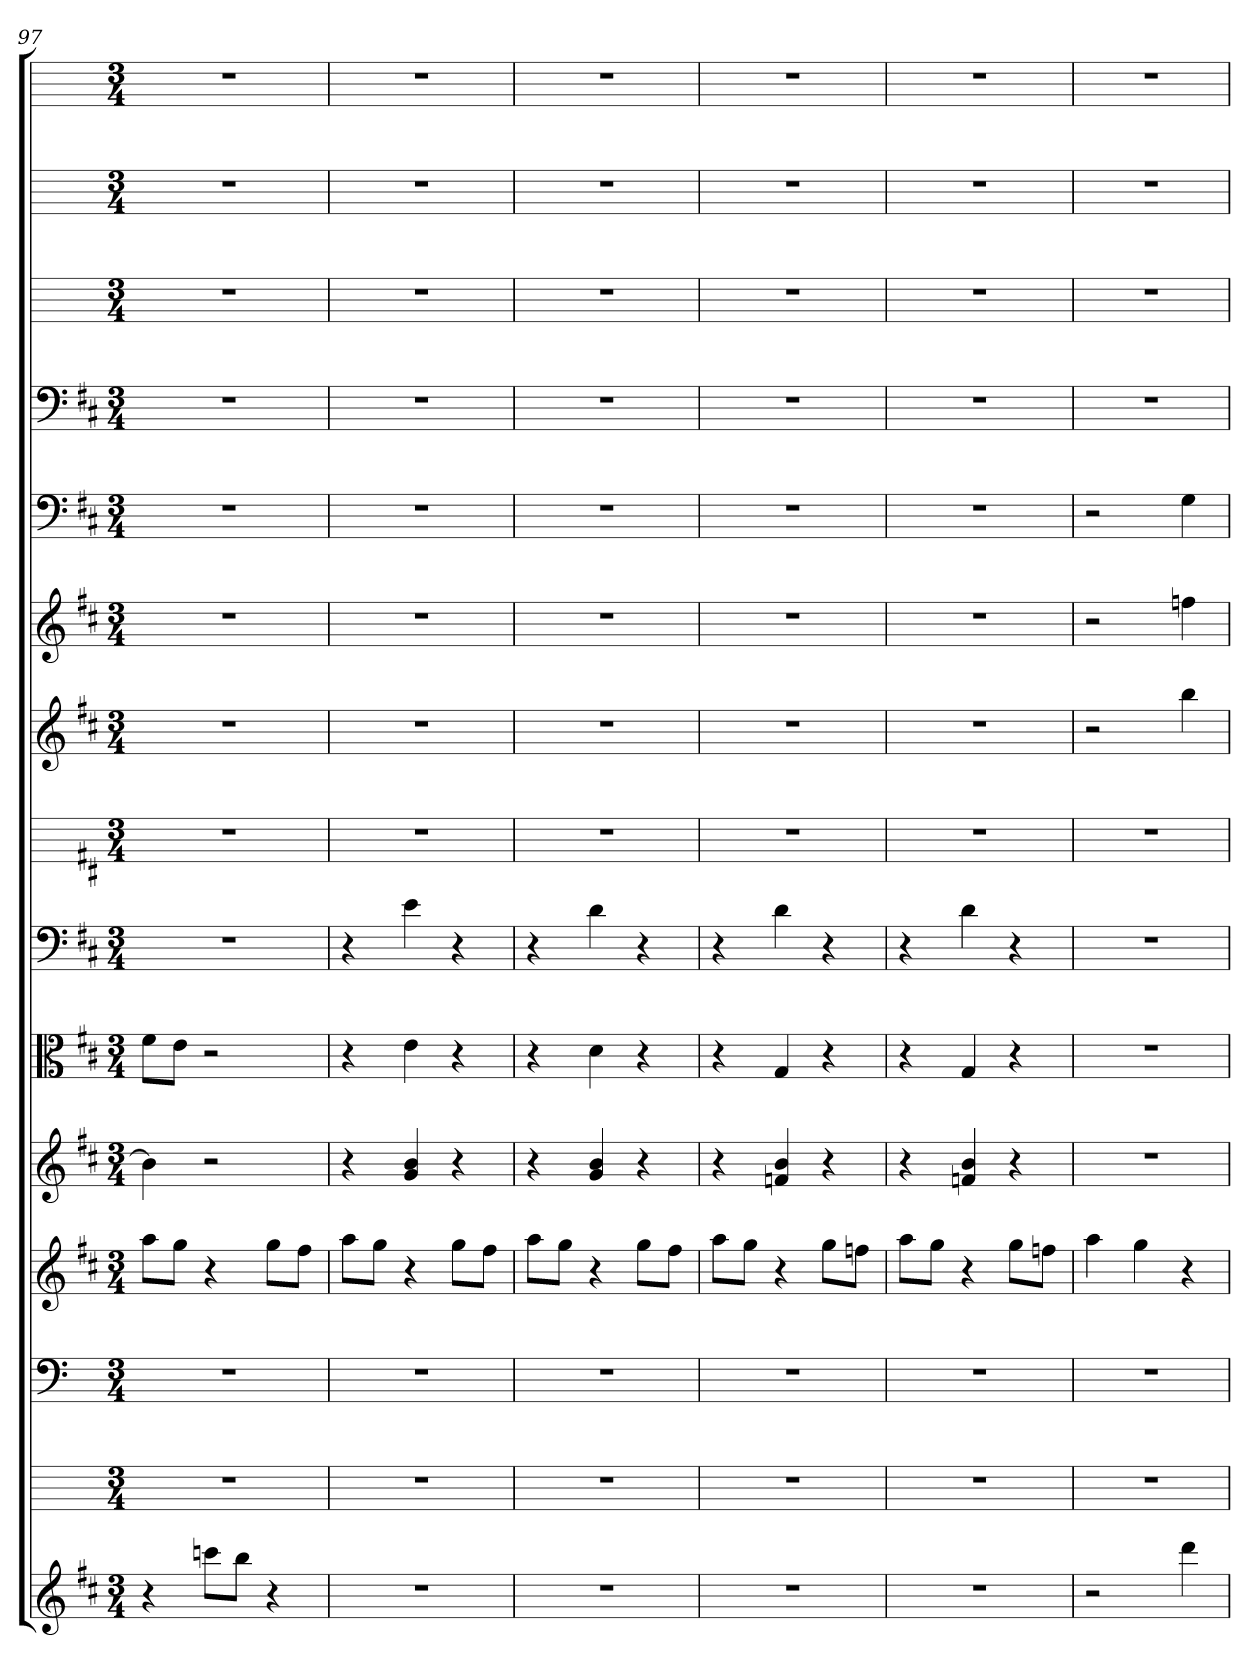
**kern	**kern	**kern	**kern	**kern	**kern	**kern	**kern	**kern	**kern	**kern	**kern	**kern	**kern	**kern
*part15	*part14	*part13	*part12	*part11	*part10	*part9	*part8	*part7	*part6	*part5	*part4	*part3	*part2	*part1
*staff15	*staff14	*staff13	*staff12	*staff11	*staff10	*staff9	*staff8	*staff7	*staff6	*staff5	*staff4	*staff3	*staff2	*staff1
*	*	*clefF4	*	*	*clefC3	*clefF4	*	*	*	*clefF4	*clefF4	*	*	*
*k[f#c#]	*k[]	*k[]	*k[f#c#]	*k[f#c#]	*k[f#c#]	*k[f#c#]	*k[f#c#]	*k[f#c#]	*k[f#c#]	*k[f#c#]	*k[f#c#]	*k[]	*k[]	*k[]
*M3/4	*M3/4	*M3/4	*M3/4	*M3/4	*M3/4	*M3/4	*M3/4	*M3/4	*M3/4	*M3/4	*M3/4	*M3/4	*M3/4	*M3/4
=97	=97	=97	=97	=97	=97	=97	=97	=97	=97	=97	=97	=97	=97	=97
4r	2.r	2.r	8aaL	4b]	8f#\L	2.r	2.r	2.r	2.r	2.r	2.r	2.r	2.r	2.r
.	.	.	8ggJ	.	8e\J	.	.	.	.	.	.	.	.	.
8cccnL	.	.	4r	2r	2r	.	.	.	.	.	.	.	.	.
8bbJ	.	.	.	.	.	.	.	.	.	.	.	.	.	.
4r	.	.	8ggL	.	.	.	.	.	.	.	.	.	.	.
.	.	.	8ff#J	.	.	.	.	.	.	.	.	.	.	.
=98	=98	=98	=98	=98	=98	=98	=98	=98	=98	=98	=98	=98	=98	=98
2.r	2.r	2.r	8aaL	4r	4r	4r	2.r	2.r	2.r	2.r	2.r	2.r	2.r	2.r
.	.	.	8ggJ	.	.	.	.	.	.	.	.	.	.	.
.	.	.	4r	4g 4b	4e	4e	.	.	.	.	.	.	.	.
.	.	.	8ggL	4r	4r	4r	.	.	.	.	.	.	.	.
.	.	.	8ff#J	.	.	.	.	.	.	.	.	.	.	.
=99	=99	=99	=99	=99	=99	=99	=99	=99	=99	=99	=99	=99	=99	=99
2.r	2.r	2.r	8aaL	4r	4r	4r	2.r	2.r	2.r	2.r	2.r	2.r	2.r	2.r
.	.	.	8ggJ	.	.	.	.	.	.	.	.	.	.	.
.	.	.	4r	4g 4b	4d	4d	.	.	.	.	.	.	.	.
.	.	.	8ggL	4r	4r	4r	.	.	.	.	.	.	.	.
.	.	.	8ff#J	.	.	.	.	.	.	.	.	.	.	.
=100	=100	=100	=100	=100	=100	=100	=100	=100	=100	=100	=100	=100	=100	=100
2.r	2.r	2.r	8aaL	4r	4r	4r	2.r	2.r	2.r	2.r	2.r	2.r	2.r	2.r
.	.	.	8ggJ	.	.	.	.	.	.	.	.	.	.	.
.	.	.	4r	4fn 4b	4G	4d	.	.	.	.	.	.	.	.
.	.	.	8ggL	4r	4r	4r	.	.	.	.	.	.	.	.
.	.	.	8ffnJ	.	.	.	.	.	.	.	.	.	.	.
=101	=101	=101	=101	=101	=101	=101	=101	=101	=101	=101	=101	=101	=101	=101
2.r	2.r	2.r	8aaL	4r	4r	4r	2.r	2.r	2.r	2.r	2.r	2.r	2.r	2.r
.	.	.	8ggJ	.	.	.	.	.	.	.	.	.	.	.
.	.	.	4r	4fn 4b	4G	4d	.	.	.	.	.	.	.	.
.	.	.	8ggL	4r	4r	4r	.	.	.	.	.	.	.	.
.	.	.	8ffnJ	.	.	.	.	.	.	.	.	.	.	.
=102	=102	=102	=102	=102	=102	=102	=102	=102	=102	=102	=102	=102	=102	=102
2r	2.r	2.r	4aa	2.r	2.r	2.r	2.r	2r	2r	2r	2.r	2.r	2.r	2.r
.	.	.	4gg	.	.	.	.	.	.	.	.	.	.	.
4ddd	.	.	4r	.	.	.	.	4bb	4ffn	4G	.	.	.	.
=	=	=	=	=	=	=	=	=	=	=	=	=	=	=
*-	*-	*-	*-	*-	*-	*-	*-	*-	*-	*-	*-	*-	*-	*-
